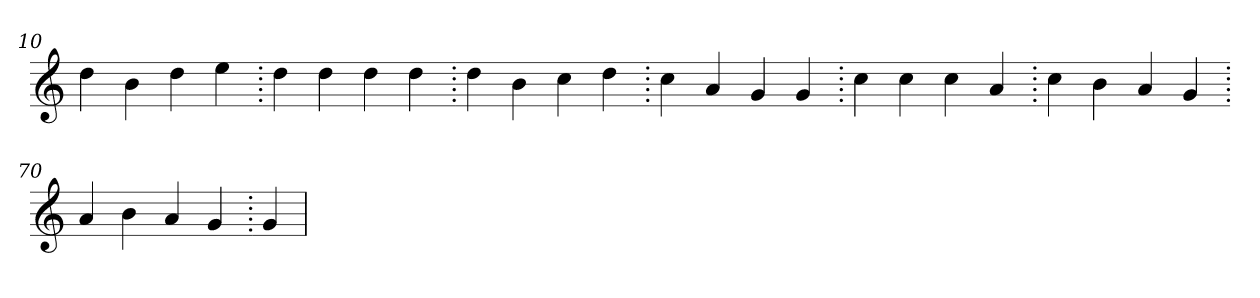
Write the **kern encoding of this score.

**kern
*part1
*staff1
*clefG2
=10.
4dd
4b
4dd
4ee
=20.
4dd
4dd
4dd
4dd
=30.
4dd
4b
4cc
4dd
=40.
4cc
4a
4g
4g
=50.
4cc
4cc
4cc
4a
=60.
4cc
4b
4a
4g
=70.
4a
4b
4a
4g
=80.
4g
=
*-
